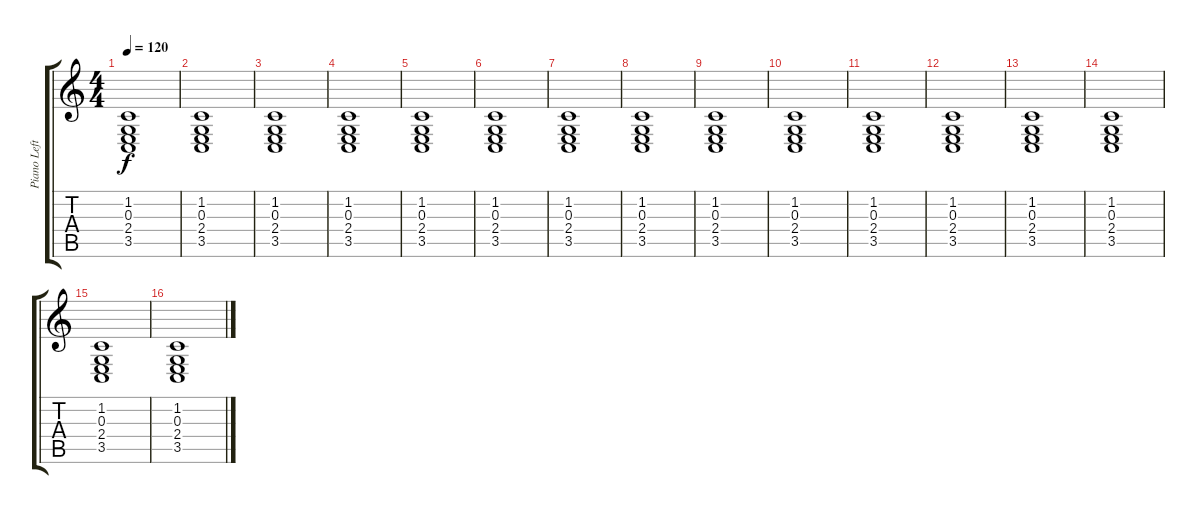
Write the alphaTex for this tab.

\track ("Piano Left Hand" "Piano Left") {instrument stringensemble2}
\staff {score tabs}
\tuning (E4 B3 G3 D3 A2 E2) {hide}
\ts (4 4)
\tempo 120
\clef g2
\ks c
(1.2 0.3 2.4 3.5).1{dy f} |
(1.2 0.3 2.4 3.5).1 |
(1.2 0.3 2.4 3.5).1 |
(1.2 0.3 2.4 3.5).1 |
(1.2 0.3 2.4 3.5).1 |
(1.2 0.3 2.4 3.5).1 |
(1.2 0.3 2.4 3.5).1 |
(1.2 0.3 2.4 3.5).1 |
(1.2 0.3 2.4 3.5).1 |
(1.2 0.3 2.4 3.5).1 |
(1.2 0.3 2.4 3.5).1 |
(1.2 0.3 2.4 3.5).1 |
(1.2 0.3 2.4 3.5).1 |
(1.2 0.3 2.4 3.5).1 |
(1.2 0.3 2.4 3.5).1 |
(1.2 0.3 2.4 3.5).1
